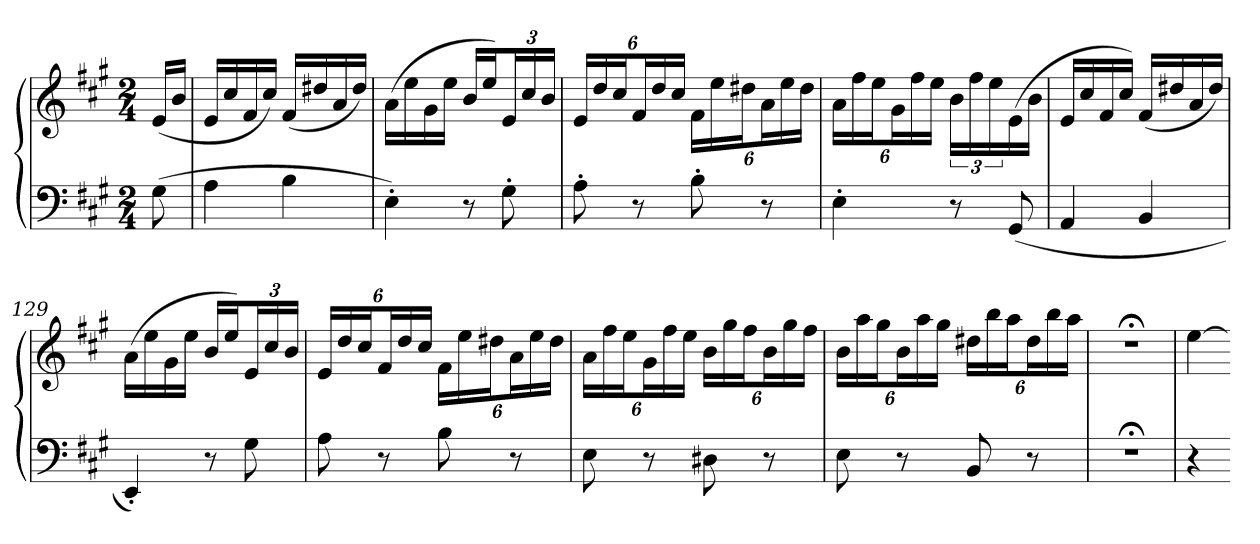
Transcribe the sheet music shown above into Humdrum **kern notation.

**kern	**kern
*part1	*part1
*staff2	*staff1
*clefF4	*clefG2
*k[f#c#g#]	*k[f#c#g#]
*A:	*A:
*M2/4	*M2/4
=	=
(8G#	(16eLL
.	16bJJ
=124	=124
4A	16eLL
.	16cc#
.	16f#
.	16cc#JJ)
4B	(16f#LL
.	16dd#X
.	16a
.	16dd#JJ)
=125	=125
4E')	(16aLL
.	16ee
.	16g#
.	16eeJJ
8r	16bLL
.	16eeJ)
8G#'	24eL
.	24cc#
.	24bJJ
=126	=126
8A'	24eLL
.	24dd
.	24cc#J
8r	24f#L
.	24dd
.	24cc#JJ
8B'	24f#LL
.	24ee
.	24dd#XJ
8r	24aL
.	24ee
.	24dd#JJ
=127	=127
4E'	24aLL
.	24ff#
.	24eeJ
.	24g#L
.	24ff#
.	24eeJJ
8r	24bLL
.	24ff#
.	24ee
(8GG#	(16e
.	16bJJ
=128	=128
4AA	16eLL
.	16cc#
.	16f#
.	16cc#JJ)
4BB	(16f#LL
.	16dd#X
.	16a
.	16dd#JJ)
=129	=129
4EE')	(16aLL
.	16ee
.	16g#
.	16eeJJ
8r	16bLL
.	16eeJ)
8G#	24eL
.	24cc#
.	24bJJ
=130	=130
8A	24eLL
.	24dd
.	24cc#J
8r	24f#L
.	24dd
.	24cc#JJ
8B	24f#LL
.	24ee
.	24dd#XJ
8r	24aL
.	24ee
.	24dd#JJ
=131	=131
8E	24aLL
.	24ff#
.	24eeJ
8r	24g#L
.	24ff#
.	24eeJJ
8D#X	24bLL
.	24gg#
.	24ff#J
8r	24bL
.	24gg#
.	24ff#JJ
=132	=132
8E	24bLL
.	24aa
.	24gg#J
8r	24bL
.	24aa
.	24gg#JJ
8BB	24dd#XLL
.	24bb
.	24aaJ
8r	24dd#L
.	24bb
.	24aaJJ
=133	=133
2r;<	2r;<
=134	=134
4r	[4ee
=-	=-
*-	*-
